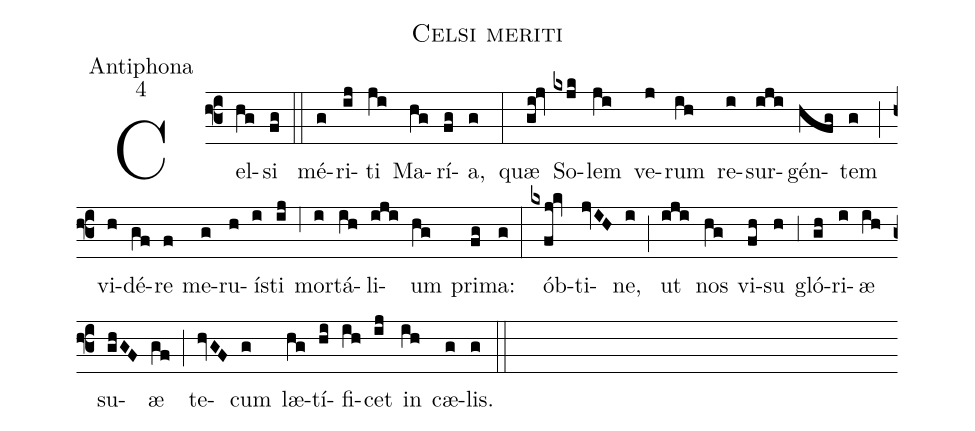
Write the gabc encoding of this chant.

name:Celsi meriti;
office-part:Antiphona;
mode:4;
%%
(f3) Cel(hg)si(fg) (::) mé(g)ri(ij)ti(ji) Ma(hg)rí(fg)a,(g) (:) quæ(gi!jv) So(kxjk)lem(ji) ve(j)rum(ih) re(i)sur(iji)gén(hfg)tem(g) (;) vi(h)dé(gf)re(f) me(g)ru(h)í(i)sti(ij) (;6) mor(i)tá(ih)li(iji)um(hg) pri(fg)ma:(g) (:) ób(kxfj!kv)ti(jvIH)ne,(i) (;) ut(iji) nos(hg) vi(fh)su(h) (;3) gló(gh)ri(i)æ(ih) su(ghGF)æ(gf) (;) te(hvGF)cum(g) læ(hg)tí(hi)fi(ih)cet(ij) in(ih) cæ(g)lis.(g) (::)
